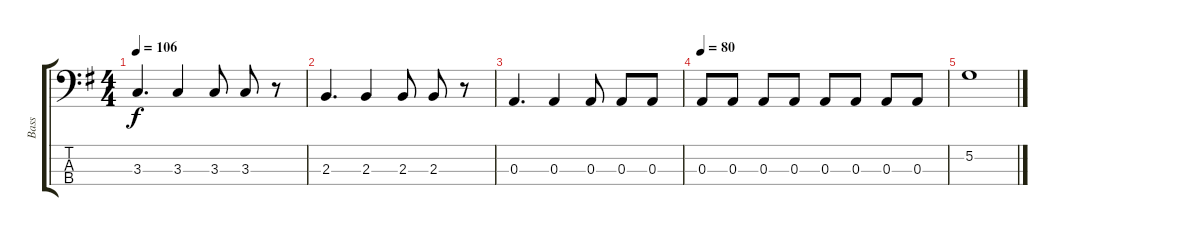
\track ("Bass" "Bass") {instrument electricbassfinger}
\staff {score tabs}
\tuning (G2 D2 A1 E1) {hide}
\ts (4 4)
\tempo 106
\clef f4
\ks g
3.3.4{d dy f} 3.3.4 3.3.8 3.3.8 r.8 |
2.3.4{d} 2.3.4 2.3.8 2.3.8 r.8 |
0.3.4{d} 0.3.4 0.3.8 0.3.8 0.3.8 |
\tempo 80
0.3.8 0.3.8 0.3.8 0.3.8 0.3.8 0.3.8 0.3.8 0.3.8 |
5.2.1
